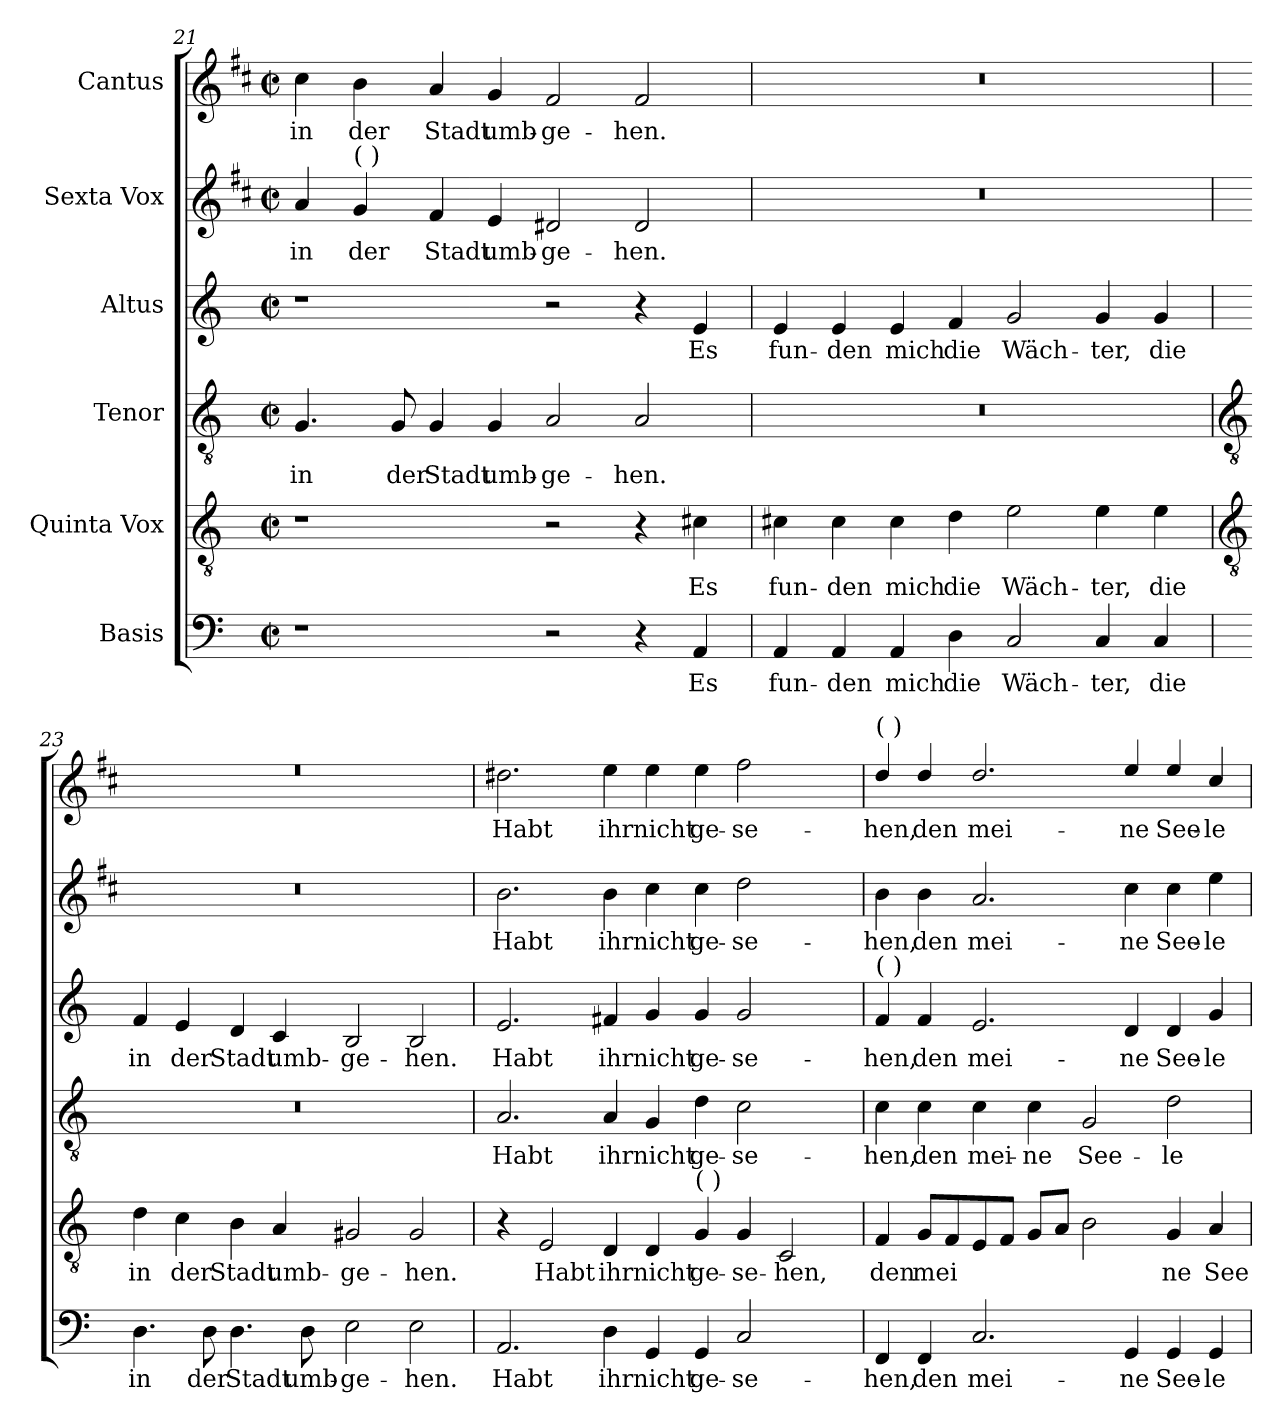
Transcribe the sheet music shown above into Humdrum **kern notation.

**kern	**text	**kern	**text	**kern	**text	**kern	**text	**kern	**text	**kern	**text
*part6	*part6	*part5	*part5	*part4	*part4	*part3	*part3	*part2	*part2	*part1	*part1
*staff6	*staff6	*staff5	*staff5	*staff4	*staff4	*staff3	*staff3	*staff2	*staff2	*staff1	*staff1
*I"Basis	*	*I"Quinta Vox	*	*I"Tenor	*	*I"Altus	*	*I"Sexta Vox	*	*I"Cantus	*
*clefF4	*	*clefGv2	*	*clefGv2	*	*clefG2	*	*clefG2	*	*clefG2	*
*	*	*	*	*	*	*	*	*ITrd1c2	*	*ITrd1c2	*
*k[]	*	*k[]	*	*k[]	*	*k[]	*	*k[]	*	*k[]	*
*C:	*	*C:	*	*C:	*	*C:	*	*C:	*	*C:	*
*M4/2	*	*M4/2	*	*M4/2	*	*M4/2	*	*M4/2	*	*M4/2	*
*met(c|)	*	*met(c|)	*	*met(c|)	*	*met(c|)	*	*met(c|)	*	*met(c|)	*
=21	=21	=21	=21	=21	=21	=21	=21	=21	=21	=21	=21
!	!	!	!	!	!LO:LY:b	!	!	!	!LO:LY:b	!	!LO:LY:b
1r	.	1r	.	4.G	in	1r	.	4g	in	4b	in
!	!	!	!	!	!	!	!	!LO:TX:a:t=(  )	!	!	!
!	!	!	!	!	!	!	!	!	!LO:LY:b	!	!LO:LY:b
.	.	.	.	.	.	.	.	4f	der	4a	der
!	!	!	!	!	!LO:LY:b	!	!	!	!	!	!
.	.	.	.	8G	der	.	.	.	.	.	.
!	!	!	!	!	!LO:LY:b	!	!	!	!LO:LY:b	!	!LO:LY:b
.	.	.	.	4G	Stadt	.	.	4e	Stadt	4g	Stadt
!	!	!	!	!	!LO:LY:b	!	!	!	!LO:LY:b	!	!LO:LY:b
.	.	.	.	4G	umb-	.	.	4d	umb-	4f	umb-
!	!	!	!	!	!LO:LY:b	!	!	!	!LO:LY:b	!	!LO:LY:b
2r	.	2r	.	2A	-ge-	2r	.	2c#X	-ge-	2e	-ge-
!	!	!	!	!	!LO:LY:b	!	!	!	!LO:LY:b	!	!LO:LY:b
4r	.	4r	.	2A	-hen.	4r	.	2c#	-hen.	2e	-hen.
!	!LO:LY:b	!	!LO:LY:b	!	!	!	!LO:LY:b	!	!	!	!
4AA	Es	4c#X	Es	.	.	4e	Es	.	.	.	.
=22	=22	=22	=22	=22	=22	=22	=22	=22	=22	=22	=22
!	!LO:LY:b	!	!LO:LY:b	!	!	!	!LO:LY:b	!	!	!	!
4AA	fun-	4c#	fun-	0r	.	4e	fun-	0r	.	0r	.
!	!LO:LY:b	!	!LO:LY:b	!	!	!	!LO:LY:b	!	!	!	!
4AA	-den	4c#	-den	.	.	4e	-den	.	.	.	.
!	!LO:LY:b	!	!LO:LY:b	!	!	!	!LO:LY:b	!	!	!	!
4AA	mich	4c#	mich	.	.	4e	mich	.	.	.	.
!	!LO:LY:b	!	!LO:LY:b	!	!	!	!LO:LY:b	!	!	!	!
4D	die	4d	die	.	.	4f	die	.	.	.	.
!	!LO:LY:b	!	!LO:LY:b	!	!	!	!LO:LY:b	!	!	!	!
2C	Wäch-	2e	Wäch-	.	.	2g	Wäch-	.	.	.	.
!	!LO:LY:b	!	!LO:LY:b	!	!	!	!LO:LY:b	!	!	!	!
4C	-ter,	4e	-ter,	.	.	4g	-ter,	.	.	.	.
!	!LO:LY:b	!	!LO:LY:b	!	!	!	!LO:LY:b	!	!	!	!
4C	die	4e	die	.	.	4g	die	.	.	.	.
!!LO:LB:g=z
=23	=23	=23	=23	=23	=23	=23	=23	=23	=23	=23	=23
*	*	*clefGv2	*	*clefGv2	*	*	*	*	*	*	*
!	!LO:LY:b	!	!LO:LY:b	!	!	!	!LO:LY:b	!	!	!	!
*	*	*	*	*	*	*	*	*	*	*^	*
4.D	in	4d	in	0r	.	4f	in	0r	.	0r	0ryy	.
!	!	!	!LO:LY:b	!	!	!	!LO:LY:b	!	!	!	!	!
.	.	4c	der	.	.	4e	der	.	.	.	.	.
!	!LO:LY:b	!	!	!	!	!	!	!	!	!	!	!
8D	der	.	.	.	.	.	.	.	.	.	.	.
!	!LO:LY:b	!	!LO:LY:b	!	!	!	!LO:LY:b	!	!	!	!	!
4.D	Stadt	4B	Stadt	.	.	4d	Stadt	.	.	.	.	.
!	!	!	!LO:LY:b	!	!	!	!LO:LY:b	!	!	!	!	!
.	.	4A	umb-	.	.	4c	umb-	.	.	.	.	.
!	!LO:LY:b	!	!	!	!	!	!	!	!	!	!	!
8D	umb-	.	.	.	.	.	.	.	.	.	.	.
!	!LO:LY:b	!	!LO:LY:b	!	!	!	!LO:LY:b	!	!	!	!	!
2E	-ge-	2G#X	-ge-	.	.	2B	-ge-	.	.	.	.	.
!	!LO:LY:b	!	!LO:LY:b	!	!	!	!LO:LY:b	!	!	!	!	!
2E	-hen.	2G#	-hen.	.	.	2B	-hen.	.	.	.	.	.
=24	=24	=24	=24	=24	=24	=24	=24	=24	=24	=24	=24	=24
!	!LO:LY:b	!	!	!	!LO:LY:b	!	!LO:LY:b	!	!LO:LY:b	!	!	!LO:LY:b
2.AA	Habt	4r	.	2.A	Habt	2.e	Habt	2.a	Habt	2.cc#X	1ryy	Habt
!	!	!	!LO:LY:b	!	!	!	!	!	!	!	!	!
.	.	2E	Habt	.	.	.	.	.	.	.	.	.
!	!LO:LY:b	!	!LO:LY:b	!	!LO:LY:b	!	!LO:LY:b	!	!LO:LY:b	!	!	!LO:LY:b
4D	ihr	4D	ihr	4A	ihr	4f#X	ihr	4a	ihr	4dd	.	ihr
!	!LO:LY:b	!	!LO:LY:b	!	!LO:LY:b	!	!LO:LY:b	!	!LO:LY:b	!	!	!LO:LY:b
4GG	nicht	4D	nicht	4G	nicht	4g	nicht	4b	nicht	4dd	2ryy	nicht
!	!	!LO:TX:a:t=(  )	!	!	!	!	!	!	!	!	!	!
!	!LO:LY:b	!	!LO:LY:b	!	!LO:LY:b	!	!LO:LY:b	!	!LO:LY:b	!	!	!LO:LY:b
4GG	ge-	4G	ge-	4d	ge-	4g	ge-	4b	ge-	4dd	.	ge-
!	!LO:LY:b	!	!LO:LY:b	!	!LO:LY:b	!	!LO:LY:b	!	!LO:LY:b	!	!	!LO:LY:b
2C	-se-	4G	-se-	2c	-se-	2g	-se-	2cc	-se-	2ee	4ryy	-se-
!	!	!	!LO:LY:b	!	!	!	!	!	!	!	!	!
.	.	2C	-hen,	.	.	.	.	.	.	.	4ryy	.
4ryy	.	.	.	4ryy	.	4ryy	.	4ryy	.	4ryy	4ryy	.
=25	=25	=25	=25	=25	=25	=25	=25	=25	=25	=25	=25	=25
!	!	!	!	!	!	!	!	!	!	!LO:TX:a:t=(  )	!	!
!	!	!	!	!	!	!LO:TX:a:t=(  )	!	!	!	!	!	!
!	!LO:LY:b	!	!LO:LY:b	!	!LO:LY:b	!	!LO:LY:b	!	!LO:LY:b	!	!	!LO:LY:b
4FF	-hen,	4F	den	4c	-hen,	4f	-hen,	4a	-hen,	4cc	0ryy	-hen,
!	!LO:LY:b	!	!LO:LY:b	!	!LO:LY:b	!	!LO:LY:b	!	!LO:LY:b	!	!	!LO:LY:b
4FF	den	8GL	mei	4c	den	4f	den	4a	den	4cc	.	den
.	.	8F	.	.	.	.	.	.	.	.	.	.
!	!LO:LY:b	!	!	!	!LO:LY:b	!	!LO:LY:b	!	!LO:LY:b	!	!	!LO:LY:b
2.C	mei-	8E	.	4c	mei-	2.e	mei-	2.g	mei-	2.cc	.	mei-
.	.	8FJ	.	.	.	.	.	.	.	.	.	.
!	!	!	!	!	!LO:LY:b	!	!	!	!	!	!	!
.	.	8GL	.	4c	-ne	.	.	.	.	.	.	.
.	.	8AJ	.	.	.	.	.	.	.	.	.	.
!	!	!	!	!	!LO:LY:b	!	!	!	!	!	!	!
.	.	2B	.	2G	See-	.	.	.	.	.	.	.
!	!LO:LY:b	!	!	!	!	!	!LO:LY:b	!	!LO:LY:b	!	!	!LO:LY:b
4GG	-ne	.	.	.	.	4d	-ne	4b	-ne	4dd	.	-ne
!	!LO:LY:b	!	!LO:LY:b	!	!LO:LY:b	!	!LO:LY:b	!	!LO:LY:b	!	!	!LO:LY:b
4GG	See-	4G	ne	2d	-le	4d	See-	4b	See-	4dd	.	See-
!	!LO:LY:b	!	!LO:LY:b	!	!	!	!LO:LY:b	!	!LO:LY:b	!	!	!LO:LY:b
4GG	-le	4A	See-	.	.	4g	-le	4dd	-le	4b	.	-le
*	*	*	*	*	*	*	*	*	*	*v	*v	*
=	=	=	=	=	=	=	=	=	=	=	=
*-	*-	*-	*-	*-	*-	*-	*-	*-	*-	*-	*-
